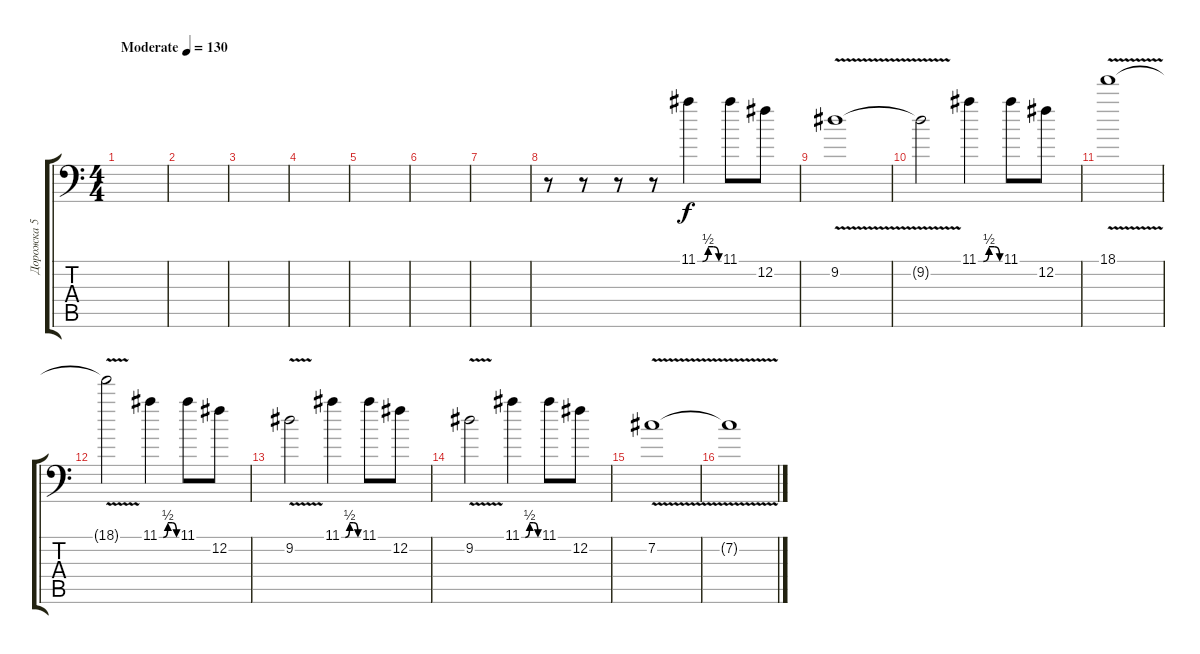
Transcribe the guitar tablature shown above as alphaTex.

\track ("Дорожка 5" "Дорожка 5") {instrument distortionguitar}
\staff {score tabs}
\tuning (B3 Gb3 D3 A2 E2 A1) {hide}
\ts (4 4)
\tempo (130 "Moderate")
\clef f4
\ks c
|
|
|
|
|
|
|
r.8 r.8 r.8 r.8 11.1{be (custom 0 0 14 0 30 2 45 2 60 0)}.4 11.1.8 12.2.8 |
9.2{v}.1 |
9.2{v t}.2 11.1{be (custom 0 0 14 0 30 2 45 2 60 0)}.4 11.1.8 12.2.8 |
18.1{v}.1 |
18.1{t}.2 11.1{be (custom 0 0 14 0 30 2 45 2 60 0)}.4 11.1.8 12.2.8 |
9.2{v}.2 11.1{be (custom 0 0 14 0 30 2 45 2 60 0)}.4 11.1.8 12.2.8 |
9.2{v}.2 11.1{be (custom 0 0 14 0 30 2 45 2 60 0)}.4 11.1.8 12.2.8 |
7.2{v}.1 |
7.2{t}.1
